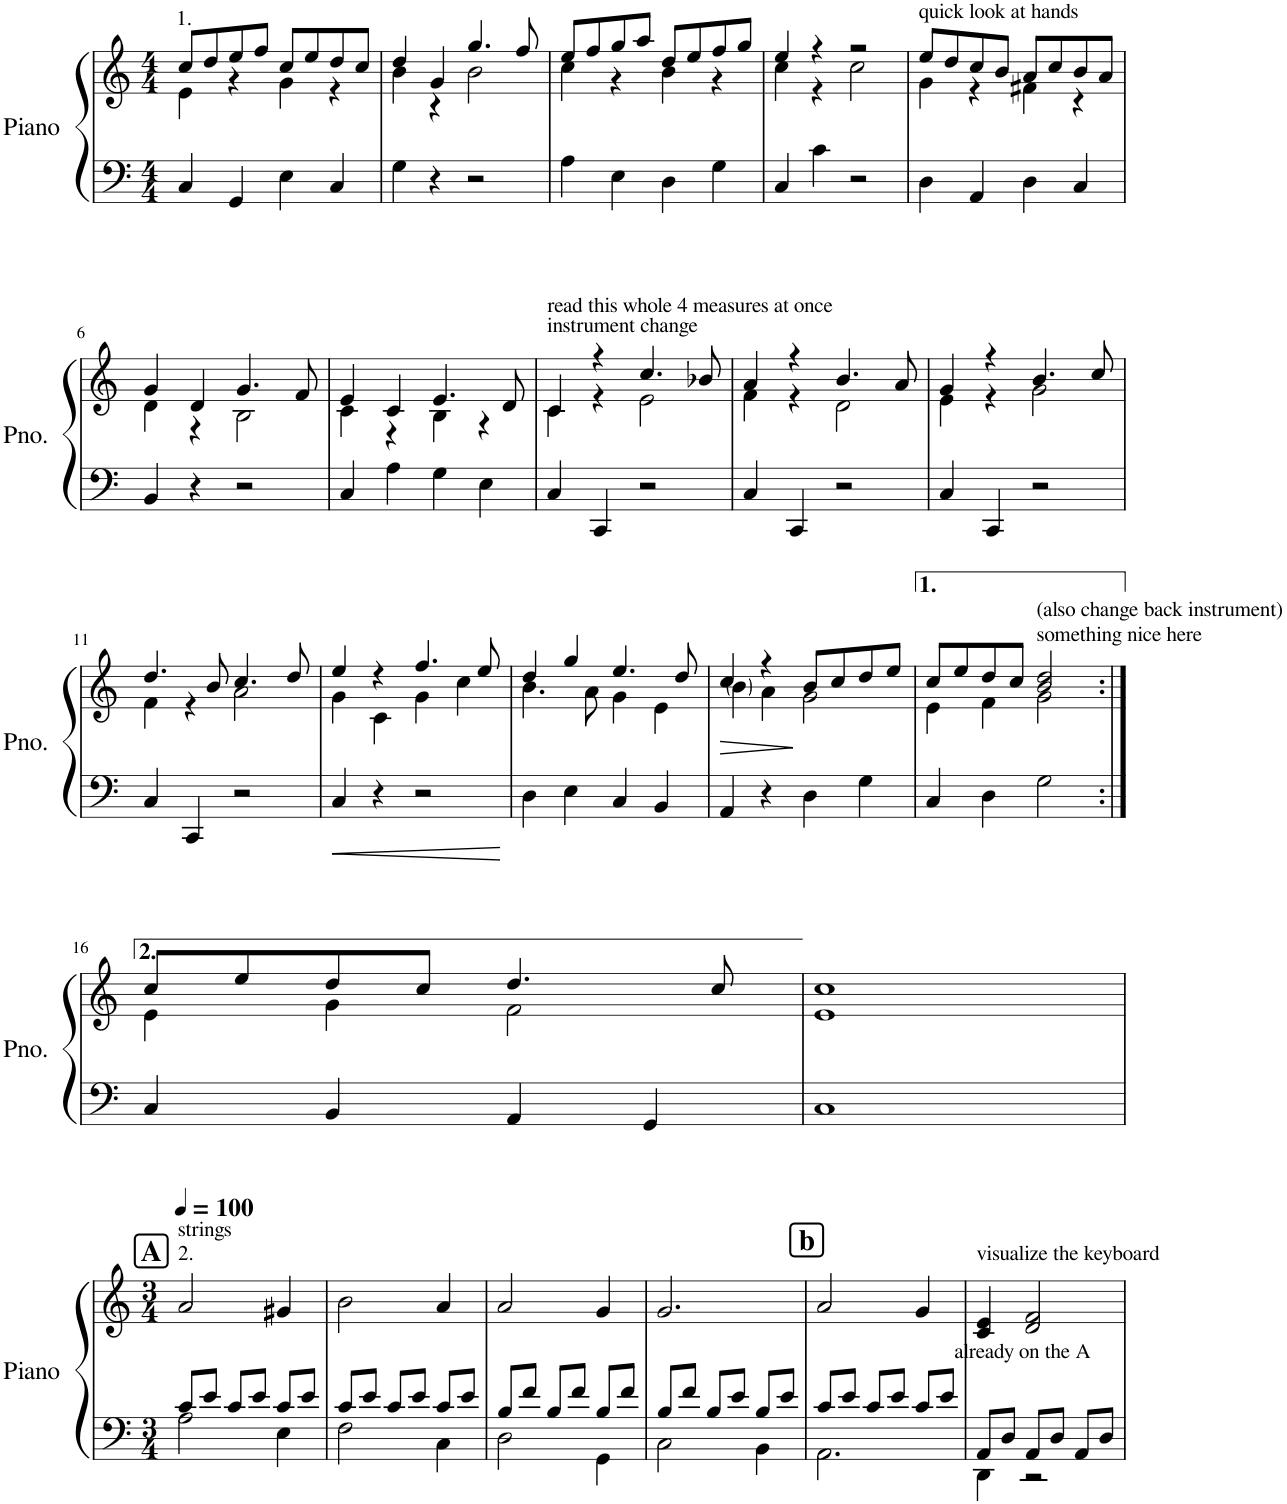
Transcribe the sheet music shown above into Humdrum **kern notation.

**kern	**kern	**dynam	**kern
*part2	*part2	*part2	*part1
*staff3	*staff2	*staff2/3	*staff1
*I"Piano	*	*	*I"Flute
*I'Pno.	*	*	*I'Fl.
*clefF4	*clefG2	*	*clefG2
*Trd7c12	*Trd7c12	*	*
*k[]	*k[]	*	*k[]
*M4/4	*M4/4	*	*M4/4
=1	=1	=1	=1
*	*^	*	*
!	!LO:TX:a:t=1.	!	!	!
4C/	8cc/L	4e\	.	1r
.	8dd/	.	.	.
4GG/	8ee/	4r	.	.
.	8ff/J	.	.	.
4E\	8cc/L	4g\	.	.
.	8ee/	.	.	.
4C/	8dd/	4r	.	.
.	8cc/J	.	.	.
=2	=2	=2	=2	=2
4G\	4dd/	4b\	.	1r
4r	4g/	4r	.	.
2r	4.gg/	2b\	.	.
.	8ff/	.	.	.
=3	=3	=3	=3	=3
4A\	8ee/L	4cc\	.	1r
.	8ff/	.	.	.
4E\	8gg/	4r	.	.
.	8aa/J	.	.	.
4D\	8dd/L	4b\	.	.
.	8ee/	.	.	.
4G\	8ff/	4r	.	.
.	8gg/J	.	.	.
=4	=4	=4	=4	=4
4C/	4ee/	4cc\	.	1r
4c\	4r	4r	.	.
2r	2r	2cc\	.	.
=5	=5	=5	=5	=5
!	!LO:TX:a:t=quick look at hands	!	!	!
4D\	8ee/L	4g\	.	1r
.	8dd/	.	.	.
4AA/	8cc/	4r	.	.
.	8b/J	.	.	.
4D\	8a/L	4f#X\	.	.
.	8cc/	.	.	.
4C/	8b/	4r	.	.
.	8a/J	.	.	.
!!LO:LB:g=z
=6	=6	=6	=6	=6
4BB/	4g/	4d\	.	1r
4r	4d/	4r	.	.
2r	4.g/	2B\	.	.
.	8f/	.	.	.
=7	=7	=7	=7	=7
4C/	4e/	4c\	.	1r
4A\	4c/	4r	.	.
4G\	4.e/	4B\	.	.
4E\	.	4r	.	.
.	8d/	.	.	.
=8	=8	=8	=8	=8
!	!LO:TX:a:t=instrument change	!	!	!
!	!LO:TX:a:t=read this whole 4 measures at once	!	!	!
4C/	4c/	4c\	.	1r
4CC/	4r	4r	.	.
2r	4.cc/	2e\	.	.
.	8b-X/	.	.	.
=9	=9	=9	=9	=9
4C/	4a/	4f\	.	1r
4CC/	4r	4r	.	.
2r	4.b/	2d\	.	.
.	8a/	.	.	.
=10	=10	=10	=10	=10
4C/	4g/	4e\	.	1r
4CC/	4r	4r	.	.
2r	4.b/	2g\	.	.
.	8cc/	.	.	.
!!LO:LB:g=z
=11	=11	=11	=11	=11
4C/	4.dd/	4f\	.	1r
4CC/	.	4r	.	.
.	8b/	.	.	.
2r	4.cc/	2a\	.	.
.	8dd/	.	.	.
=12	=12	=12	=12	=12
4C/	4ee/	4g\	.	1r
4r	4r	4c\	.	.
2r	4.ff/	4g\	.	.
.	.	4cc\	.	.
.	8ee/	.	.	.
=13	=13	=13	=13	=13
4D\	4dd/	4.b\	.	1r
4E\	4gg/	.	.	.
.	.	8a\	.	.
4C/	4.ee/	4g\	.	.
4BB/	.	4e\	.	.
.	8dd/	.	.	.
=14	=14	=14	=14	=14
!	!	!	!LO:HP:b	!
4AA/	4cc/	4b\	>	1r
4r	4r	4a\	.	.
4D\	8b/L	2g\	]	.
.	8cc/	.	.	.
4G\	8dd/	.	.	.
.	8ee/J	.	.	.
=15	=15	=15	=15	=15
4C/	8cc/L	4e\	.	1r
.	8ee/	.	.	.
4D\	8dd/	4f\	.	.
.	8cc/J	.	.	.
!	!LO:TX:a:t=something nice here	!	!	!
!	!LO:TX:a:t=(also change back instrument)	!	!	!
2G\	2b/ 2dd/	2g\	.	.
!!LO:LB:g=z
=16:|!	=16:|!	=16:|!	=16:|!	=16:|!
4C/	8cc/L	4e\	.	1r
.	8ee/	.	.	.
4BB/	8dd/	4g\	.	.
.	8cc/J	.	.	.
4AA/	4.dd/	2f\	.	.
4GG/	.	.	.	.
.	8cc/	.	.	.
=17	=17	=17	=17	=17
1C	1cc	1e	.	1r
*	*v	*v	*	*
!!LO:LB:g=z
=1	=1	=1	=1
!!LO:REH:place=s1:a:B:cj:fs=14:t=A
*M3/4	*M3/4	*	*M3/4
*	*	*	*MM100
*^	*^	*	*
!	!	!LO:TX:a:t=2.	!	!	!
!	!	!LO:TX:a:t=strings	!	!	!
*	*	*v	*v	*	*
8c/L	2A\	2a/	.	2.r
8e/J	.	.	.	.
8c/L	.	.	.	.
8e/J	.	.	.	.
8c/L	4E\	4g#X/	.	.
8e/J	.	.	.	.
=2	=2	=2	=2	=2
8c/L	2F\	2b\	.	2.r
8e/J	.	.	.	.
8c/L	.	.	.	.
8e/J	.	.	.	.
8c/L	4C\	4a/	.	.
8e/J	.	.	.	.
=3	=3	=3	=3	=3
8B/L	2D\	2a/	.	2.r
8f/J	.	.	.	.
8B/L	.	.	.	.
8f/J	.	.	.	.
8B/L	4GG\	4g/	.	.
8f/J	.	.	.	.
=4	=4	=4	=4	=4
8B/L	2C\	2.g/	.	2.r
8f/J	.	.	.	.
8B/L	.	.	.	.
8e/J	.	.	.	.
8B/L	4BB\	.	.	.
8e/J	.	.	.	.
!!LO:REH:place=s1:a:B:cj:fs=14:t=b
=5	=5	=5	=5	=5
8c/L	2.AA\	2a/	.	2.r
8e/J	.	.	.	.
8c/L	.	.	.	.
8e/J	.	.	.	.
8c/L	.	4g/	.	.
8e/J	.	.	.	.
=6	=6	=6	=6	=6
!	!	!LO:TX:a:t=visualize the keyboard	!	!
!LO:TX:a:t=already on the A	!	!	!	!
8AA/L	4DD\	4c/ 4e/	.	2.r
8D/J	.	.	.	.
8AA/L	2r	2d/ 2f/	.	.
8D/J	.	.	.	.
8AA/L	.	.	.	.
8D/J	.	.	.	.
*v	*v	*	*	*
=	=	=	=
*-	*-	*-	*-
